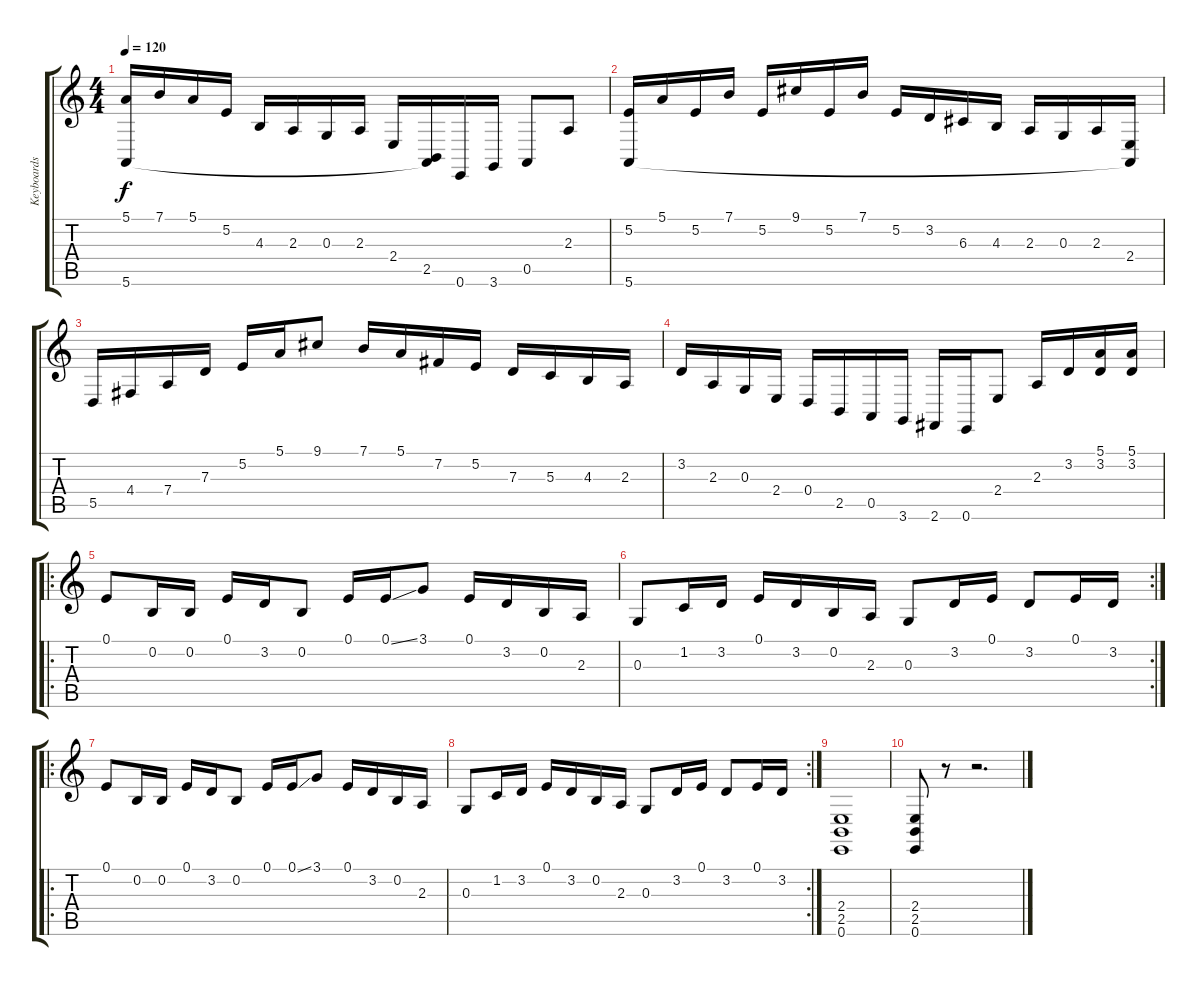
\track ("Keyboards" "Keyboards") {instrument lead2sawtooth}
\staff {score tabs}
\tuning (E4 B3 G3 D3 A2 E2) {hide}
\ts (4 4)
\tempo 120
\clef g2
\ks c
(5.1 5.6).16{dy f} 7.1.16 5.1.16 5.2.16 4.3.16 2.3.16 0.3.16 2.3.16 2.4.16 (2.5 5.6{t}).16 0.6.16 3.6.16 0.5.8 2.3.8 |
(5.2 5.6).16 5.1.16 5.2.16 7.1.16 5.2.16 9.1.16 5.2.16 7.1.16 5.2.16 3.2.16 6.3.16 4.3.16 2.3.16 0.3.16 2.3.16 (2.4 5.6{t}).16 |
5.5.16 4.4.16 7.4.16 7.3.16 5.2.16 5.1.16 9.1.8 7.1.16 5.1.16 7.2.16 5.2.16 7.3.16 5.3.16 4.3.16 2.3.16 |
3.2.16 2.3.16 0.3.16 2.4.16 0.4.16 2.5.16 0.5.16 3.6.16 2.6.16 0.6.16 2.4.8 2.3.16 3.2.16 (5.1 3.2).16 (5.1 3.2).16 |
\ro
0.1.8 0.2.16 0.2.16 0.1.16 3.2.16 0.2.8 0.1.16 0.1{ss}.16 3.1.8 0.1.16 3.2.16 0.2.16 2.3.16 |
\rc 2
0.3.8 1.2.16 3.2.16 0.1.16 3.2.16 0.2.16 2.3.16 0.3.8 3.2.16 0.1.16 3.2.8 0.1.16 3.2.16 |
\ro
0.1.8 0.2.16 0.2.16 0.1.16 3.2.16 0.2.8 0.1.16 0.1{ss}.16 3.1.8 0.1.16 3.2.16 0.2.16 2.3.16 |
\rc 2
0.3.8 1.2.16 3.2.16 0.1.16 3.2.16 0.2.16 2.3.16 0.3.8 3.2.16 0.1.16 3.2.8 0.1.16 3.2.16 |
(2.4 2.5 0.6).1 |
(2.4 2.5 0.6).8 r.8 r.2{d}
